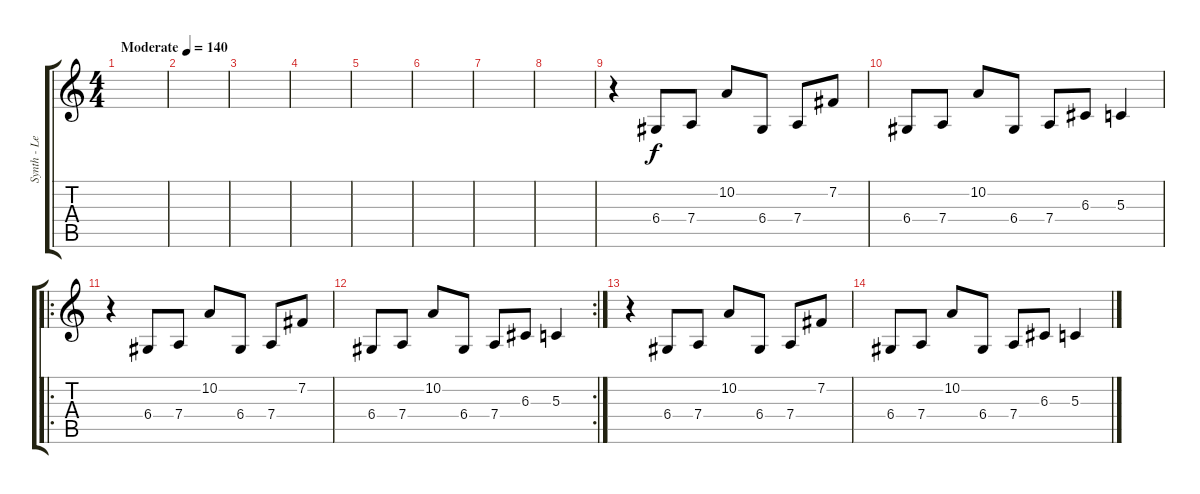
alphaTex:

\track ("Synth - Lead Doubled" "Synth - Le") {instrument fx5brightness}
\staff {score tabs}
\tuning (E4 B3 G3 D3 A2 E2) {hide}
\ts (4 4)
\tempo (140 "Moderate")
\clef g2
\ks c
|
|
|
|
|
|
|
|
r.4 6.4.8 7.4.8 10.2.8 6.4.8 7.4.8 7.2.8{balance 10} |
6.4.8 7.4.8 10.2.8{balance 12} 6.4.8 7.4.8 6.3.8 5.3.4{balance 13} |
\ro
r.4 6.4.8{balance 8} 7.4.8 10.2.8 6.4.8 7.4.8 7.2.8{balance 10} |
\rc 2
6.4.8 7.4.8 10.2.8{balance 12} 6.4.8 7.4.8 6.3.8 5.3.4{balance 13} |
r.4 6.4.8{balance 8} 7.4.8 10.2.8 6.4.8 7.4.8 7.2.8{balance 10} |
6.4.8 7.4.8 10.2.8{balance 12} 6.4.8 7.4.8 6.3.8 5.3.4{balance 13}
